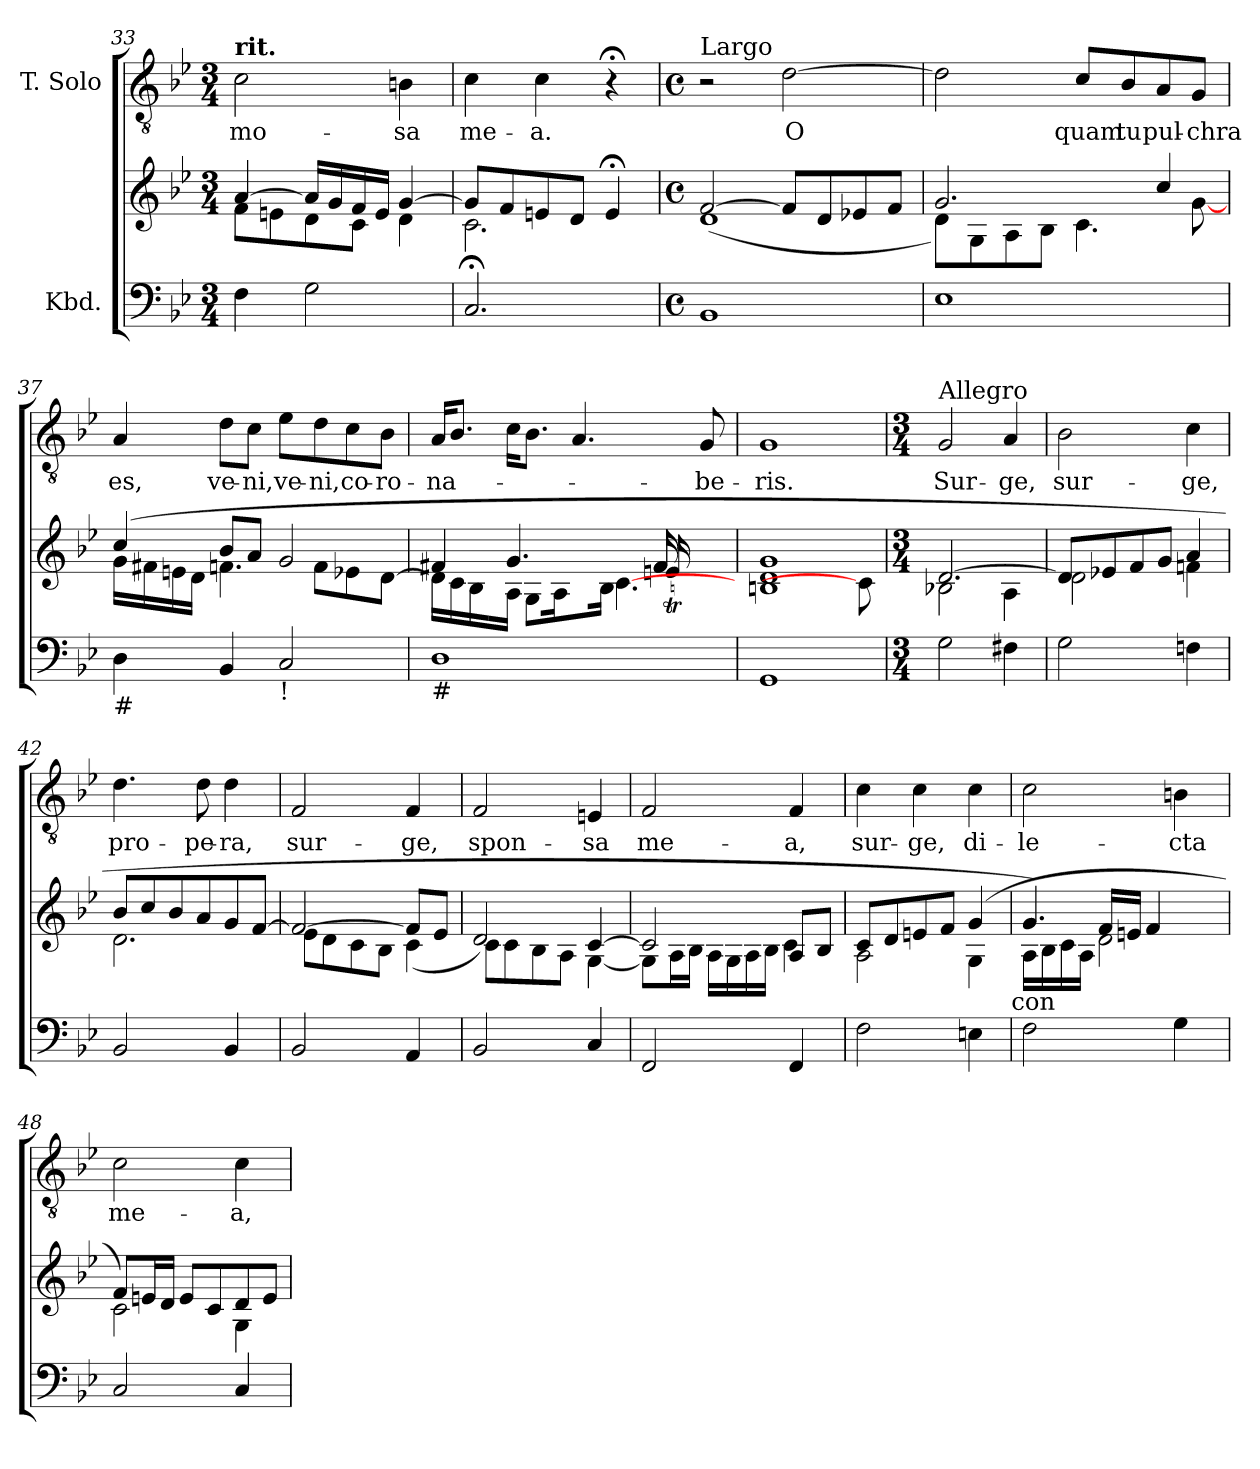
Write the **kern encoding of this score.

**kern	**kern	**kern	**text
*part2	*part2	*part1	*part1
*staff3	*staff2	*staff1	*staff1
*I"Kbd.	*	*I"T. Solo	*
*clefF4	*clefG2	*clefGv2	*
*k[b-e-]	*k[b-e-]	*k[b-e-]	*
*B-:	*B-:	*B-:	*
*M3/4	*M3/4	*M3/4	*
=33	=33	=33	=33
*	*^	*	*
!	!	!	!LO:TX:a:B:t=rit.	!
!	!	!	!	!LO:LY:b
4F\	[>4a/	8f\L	2c\	-mo-
.	.	8en\	.	.
2G\	16a/LL]	8d\	.	.
.	16g/	.	.	.
.	16f/	8c\J	.	.
.	16e/JJ	.	.	.
!	!	!	!	!LO:LY:b
.	[>4g/	4d\	4Bn\	-sa
=34	=34	=34	=34	=34
!	!	!	!	!LO:LY:b
2.C;/	8g/L]	2.c\	4c\	me-
.	8f/	.	.	.
!	!	!	!	!LO:LY:b
.	8en/	.	4c\	-a.
.	8d/J	.	.	.
.	4e;</	.	4r;<	.
!!LO:PB:g=z
=35	=35	=35	=35	=35
*M4/4	*M4/4	*	*M4/4	*
*met(c)	*met(c)	*	*met(c)	*
*	*	*	*MM80	*
!	!	!	!LO:TX:a:t=Largo	!
1BB-	[>2f/	(>1d	2r	.
!	!	!	!	!LO:LY:b
.	8f/L]	.	[>2d\	O
.	8d/	.	.	.
.	8e-X/	.	.	.
.	8f/J	.	.	.
=36	=36	=36	=36	=36
1E-	2.g/	8d\L)	2d\]	.
.	.	8G\	.	.
.	.	8A\	.	.
.	.	8B-\J	.	.
!	!	!	!	!LO:LY:b
.	.	4.c\	8c/L	quam
!	!	!	!	!LO:LY:b
.	.	.	8B-/	tu
!	!	!	!	!LO:LY:b
.	4cc/	.	8A/	pul-
!	!	!	!	!LO:LY:b
.	.	[<8g\	8G/J	-chra
=37	=37	=37	=37	=37
*^	*	*	*	*
!LO:TX:b:t=#	!	!	!	!	!
!	!	!	!	!	!LO:LY:b
4D\	4ryy	16g\LL	(4cc/	4A/	es,
.	.	16f#X\	.	.	.
.	.	16en\	.	.	.
.	.	16d\JJ	.	.	.
!	!	!	!	!	!LO:LY:b
4ryy	4BB-/	4.fn\	8b-/L	8d\L	ve-
!	!	!	!	!	!LO:LY:b
.	.	.	8a/J	8c\J	-ni,
!LO:TX:b:t=!	!	!	!	!	!
!	!	!	!	!	!LO:LY:b
2ryy	2C/	.	2g/	8e-\L	ve-
!	!	!	!	!	!LO:LY:b
.	.	8f\L	.	8d\	-ni,
!	!	!	!	!	!LO:LY:b
.	.	8e-X\	.	8c\	co-
!	!	!	!	!	!LO:LY:b
.	.	[<8d\J	.	8B-\J	-ro-
*v	*v	*	*	*	*
=38	=38	=38	=38	=38
*	*^	*^	*	*
!LO:TX:b:t=#	!	!	!	!	!	!
!	!	!	!	!	!	!LO:LY:b
1D	16d\LL]	4f#X/	4ryy	2ryy	16A/KL	-na-
.	16c\	.	.	.	8.B-/J	.
.	16B-\	.	.	.	.	.
.	16ryy	.	.	.	.	.
.	16A\JJ	16ryy	4.g/	.	16c\KL	.
.	4.ryy	8G\L	.	.	8.B-\J	.
.	.	16A\L	.	.	.	.
.	.	8ryy	.	8.ryy	4.A/	.
.	.	16B-\JJ	[4.c\	.	.	.
.	4f#/	16f#/	.	16ent/	.	.
.	.	4ryy	.	4ryy	.	.
!	!	!	!	!	!	!LO:LY:b
.	.	.	.	.	8G/	-be-
.	16ryy	.	.	.	.	.
*	*v	*v	*v	*v	*	*
=39	=39	=39	=39
!	!	!	!LO:LY:b
1GG	1Bn 1d 1g	1G	-ris.
8ryy	8c\]	8ryy	.
!!LO:LB:g=z
=40	=40	=40	=40
*M3/4	*M3/4	*M3/4	*
*	*	*MM144	*
*	*^	*	*
!	!	!	!LO:TX:a:t=Allegro	!
!	!	!	!	!LO:LY:b
2G\	[>2.d/	2B-X\	2G/	Sur-
!	!	!	!	!LO:LY:b
4F#X\	.	4A\	4A/	-ge,
=41	=41	=41	=41	=41
!	!	!	!	!LO:LY:b
2G\	8d/L]	2d\	2B-\	sur-
.	8e-X/	.	.	.
.	8f/	.	.	.
.	8g/J	.	.	.
!	!	!	!	!LO:LY:b
4Fn\	4a/	4fn\	4c\	-ge,
=42	=42	=42	=42	=42
!	!	!	!	!LO:LY:b
2BB-/	8b-/L	2.d\	4.d\	pro-
.	8cc/	.	.	.
.	8b-/	.	.	.
!	!	!	!	!LO:LY:b
.	8a/	.	8d\	-pe-
!	!	!	!	!LO:LY:b
4BB-/	8g/	.	4d\	-ra,
.	[>8f/J	.	.	.
=43	=43	=43	=43	=43
!	!	!	!	!LO:LY:b
2BB-/	2f/_	8e-\L	2F/	sur-
.	.	8d\	.	.
.	.	8c\	.	.
.	.	8B-\J	.	.
!	!	!	!	!LO:LY:b
4AA/	8f/L]	(<4c\	4F/	-ge,
.	8e-/J	.	.	.
=44	=44	=44	=44	=44
!	!	!	!	!LO:LY:b
2BB-/	2d/)	8c\L	2F/	spon-
.	.	8c\	.	.
.	.	8B-\	.	.
.	.	8A\J	.	.
!	!	!	!	!LO:LY:b
4C/	[>4c/	[<4G\	4En/	-sa
=45	=45	=45	=45	=45
!	!	!	!	!LO:LY:b
2FF/	2c/]	8G\L]	2F/	me-
.	.	16A\L	.	.
.	.	16B-\JJ	.	.
.	.	16A\LL	.	.
.	.	16G\	.	.
.	.	16A\	.	.
.	.	16B-\JJ	.	.
!	!	!	!	!LO:LY:b
4FF/	8A/L	4c\	4F/	-a,
.	8B-/J	.	.	.
!!LO:LB:g=z
=46	=46	=46	=46	=46
!	!	!	!	!LO:LY:b
2F\	8c/L	2A\	4c\	sur-
.	8d/	.	.	.
!	!	!	!	!LO:LY:b
.	8en/	.	4c\	-ge,
.	8f/J	.	.	.
!	!	!	!	!LO:LY:b
4En\	(>4g/	4G\	4c\	di-
!	!	!LO:TX:b:t=con	!	!
=47	=47	=47	=47	=47
*	*	*^	*	*
!	!	!	!	!	!LO:LY:b
2F\	16A\LL	4.g/)	4ryy	2c\	-le-
.	16B-\	.	.	.	.
.	16c\	.	.	.	.
.	16A\JJ	.	.	.	.
.	2d\	.	16f/LL	.	.
.	.	.	16en/JJ	.	.
.	.	4.ryy	(4f/	.	.
!	!	!	!	!	!LO:LY:b
4G\	.	.	.	4Bn\	-cta
.	.	.	8ryy	.	.
=48	=48	=48	=48	=48	=48
!	!	!	!	!	!LO:LY:b
*	*	*v	*v	*	*
2C/	8f/L)	2c\	2c\	me-
.	16en/L	.	.	.
.	16d/JJ	.	.	.
.	8e/L	.	.	.
.	8c/	.	.	.
!	!	!	!	!LO:LY:b
4C/	8d/	4G\	4c\	-a,
.	8e/J	.	.	.
*	*v	*v	*	*
=	=	=	=
*-	*-	*-	*-
